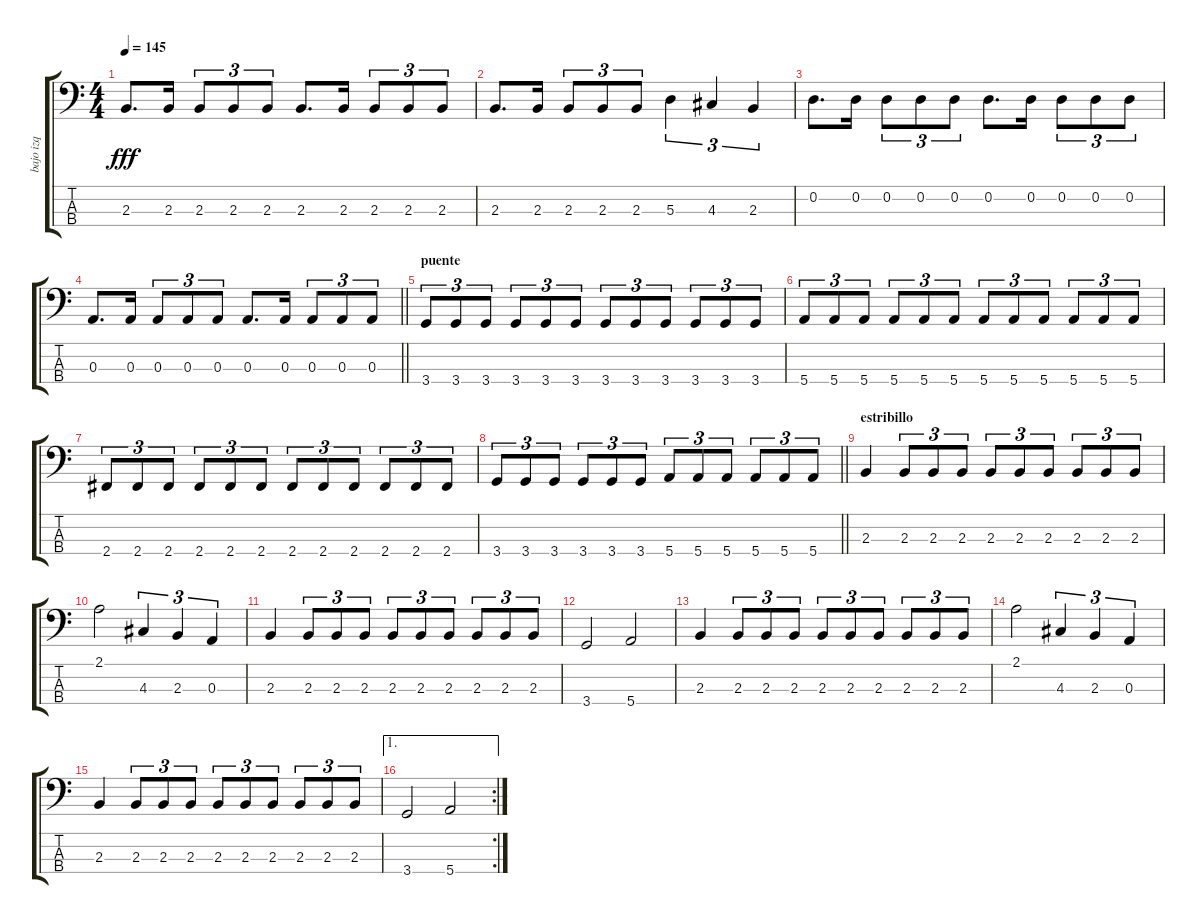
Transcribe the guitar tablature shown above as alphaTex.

\track ("bajo izq" "bajo izq") {instrument electricbasspick}
\staff {score tabs}
\tuning (G2 D2 A1 E1) {hide}
\ts (4 4)
\tempo 145
\clef f4
\ks c
2.3.8{d dy fff} 2.3.16 2.3.8{tu (3 2)} 2.3.8{tu (3 2)} 2.3.8{tu (3 2)} 2.3.8{d} 2.3.16 2.3.8{tu (3 2)} 2.3.8{tu (3 2)} 2.3.8{tu (3 2)} |
2.3.8{d} 2.3.16 2.3.8{tu (3 2)} 2.3.8{tu (3 2)} 2.3.8{tu (3 2)} 5.3.4{tu (3 2)} 4.3.4{tu (3 2)} 2.3.4{tu (3 2)} |
0.2.8{d} 0.2.16 0.2.8{tu (3 2)} 0.2.8{tu (3 2)} 0.2.8{tu (3 2)} 0.2.8{d} 0.2.16 0.2.8{tu (3 2)} 0.2.8{tu (3 2)} 0.2.8{tu (3 2)} |
\barLineRight lightlight
0.3.8{d} 0.3.16 0.3.8{tu (3 2)} 0.3.8{tu (3 2)} 0.3.8{tu (3 2)} 0.3.8{d} 0.3.16 0.3.8{tu (3 2)} 0.3.8{tu (3 2)} 0.3.8{tu (3 2)} |
\section ("" "puente")
3.4.8{tu (3 2)} 3.4.8{tu (3 2)} 3.4.8{tu (3 2)} 3.4.8{tu (3 2)} 3.4.8{tu (3 2)} 3.4.8{tu (3 2)} 3.4.8{tu (3 2)} 3.4.8{tu (3 2)} 3.4.8{tu (3 2)} 3.4.8{tu (3 2)} 3.4.8{tu (3 2)} 3.4.8{tu (3 2)} |
5.4.8{tu (3 2)} 5.4.8{tu (3 2)} 5.4.8{tu (3 2)} 5.4.8{tu (3 2)} 5.4.8{tu (3 2)} 5.4.8{tu (3 2)} 5.4.8{tu (3 2)} 5.4.8{tu (3 2)} 5.4.8{tu (3 2)} 5.4.8{tu (3 2)} 5.4.8{tu (3 2)} 5.4.8{tu (3 2)} |
2.4.8{tu (3 2)} 2.4.8{tu (3 2)} 2.4.8{tu (3 2)} 2.4.8{tu (3 2)} 2.4.8{tu (3 2)} 2.4.8{tu (3 2)} 2.4.8{tu (3 2)} 2.4.8{tu (3 2)} 2.4.8{tu (3 2)} 2.4.8{tu (3 2)} 2.4.8{tu (3 2)} 2.4.8{tu (3 2)} |
\barLineRight lightlight
3.4.8{tu (3 2)} 3.4.8{tu (3 2)} 3.4.8{tu (3 2)} 3.4.8{tu (3 2)} 3.4.8{tu (3 2)} 3.4.8{tu (3 2)} 5.4.8{tu (3 2)} 5.4.8{tu (3 2)} 5.4.8{tu (3 2)} 5.4.8{tu (3 2)} 5.4.8{tu (3 2)} 5.4.8{tu (3 2)} |
\section ("" "estribillo")
2.3.4 2.3.8{tu (3 2)} 2.3.8{tu (3 2)} 2.3.8{tu (3 2)} 2.3.8{tu (3 2)} 2.3.8{tu (3 2)} 2.3.8{tu (3 2)} 2.3.8{tu (3 2)} 2.3.8{tu (3 2)} 2.3.8{tu (3 2)} |
2.1.2 4.3.4{tu (3 2)} 2.3.4{tu (3 2)} 0.3.4{tu (3 2)} |
2.3.4 2.3.8{tu (3 2)} 2.3.8{tu (3 2)} 2.3.8{tu (3 2)} 2.3.8{tu (3 2)} 2.3.8{tu (3 2)} 2.3.8{tu (3 2)} 2.3.8{tu (3 2)} 2.3.8{tu (3 2)} 2.3.8{tu (3 2)} |
3.4.2 5.4.2 |
2.3.4 2.3.8{tu (3 2)} 2.3.8{tu (3 2)} 2.3.8{tu (3 2)} 2.3.8{tu (3 2)} 2.3.8{tu (3 2)} 2.3.8{tu (3 2)} 2.3.8{tu (3 2)} 2.3.8{tu (3 2)} 2.3.8{tu (3 2)} |
2.1.2 4.3.4{tu (3 2)} 2.3.4{tu (3 2)} 0.3.4{tu (3 2)} |
2.3.4 2.3.8{tu (3 2)} 2.3.8{tu (3 2)} 2.3.8{tu (3 2)} 2.3.8{tu (3 2)} 2.3.8{tu (3 2)} 2.3.8{tu (3 2)} 2.3.8{tu (3 2)} 2.3.8{tu (3 2)} 2.3.8{tu (3 2)} |
\ae 1
\rc 2
3.4.2 5.4.2
